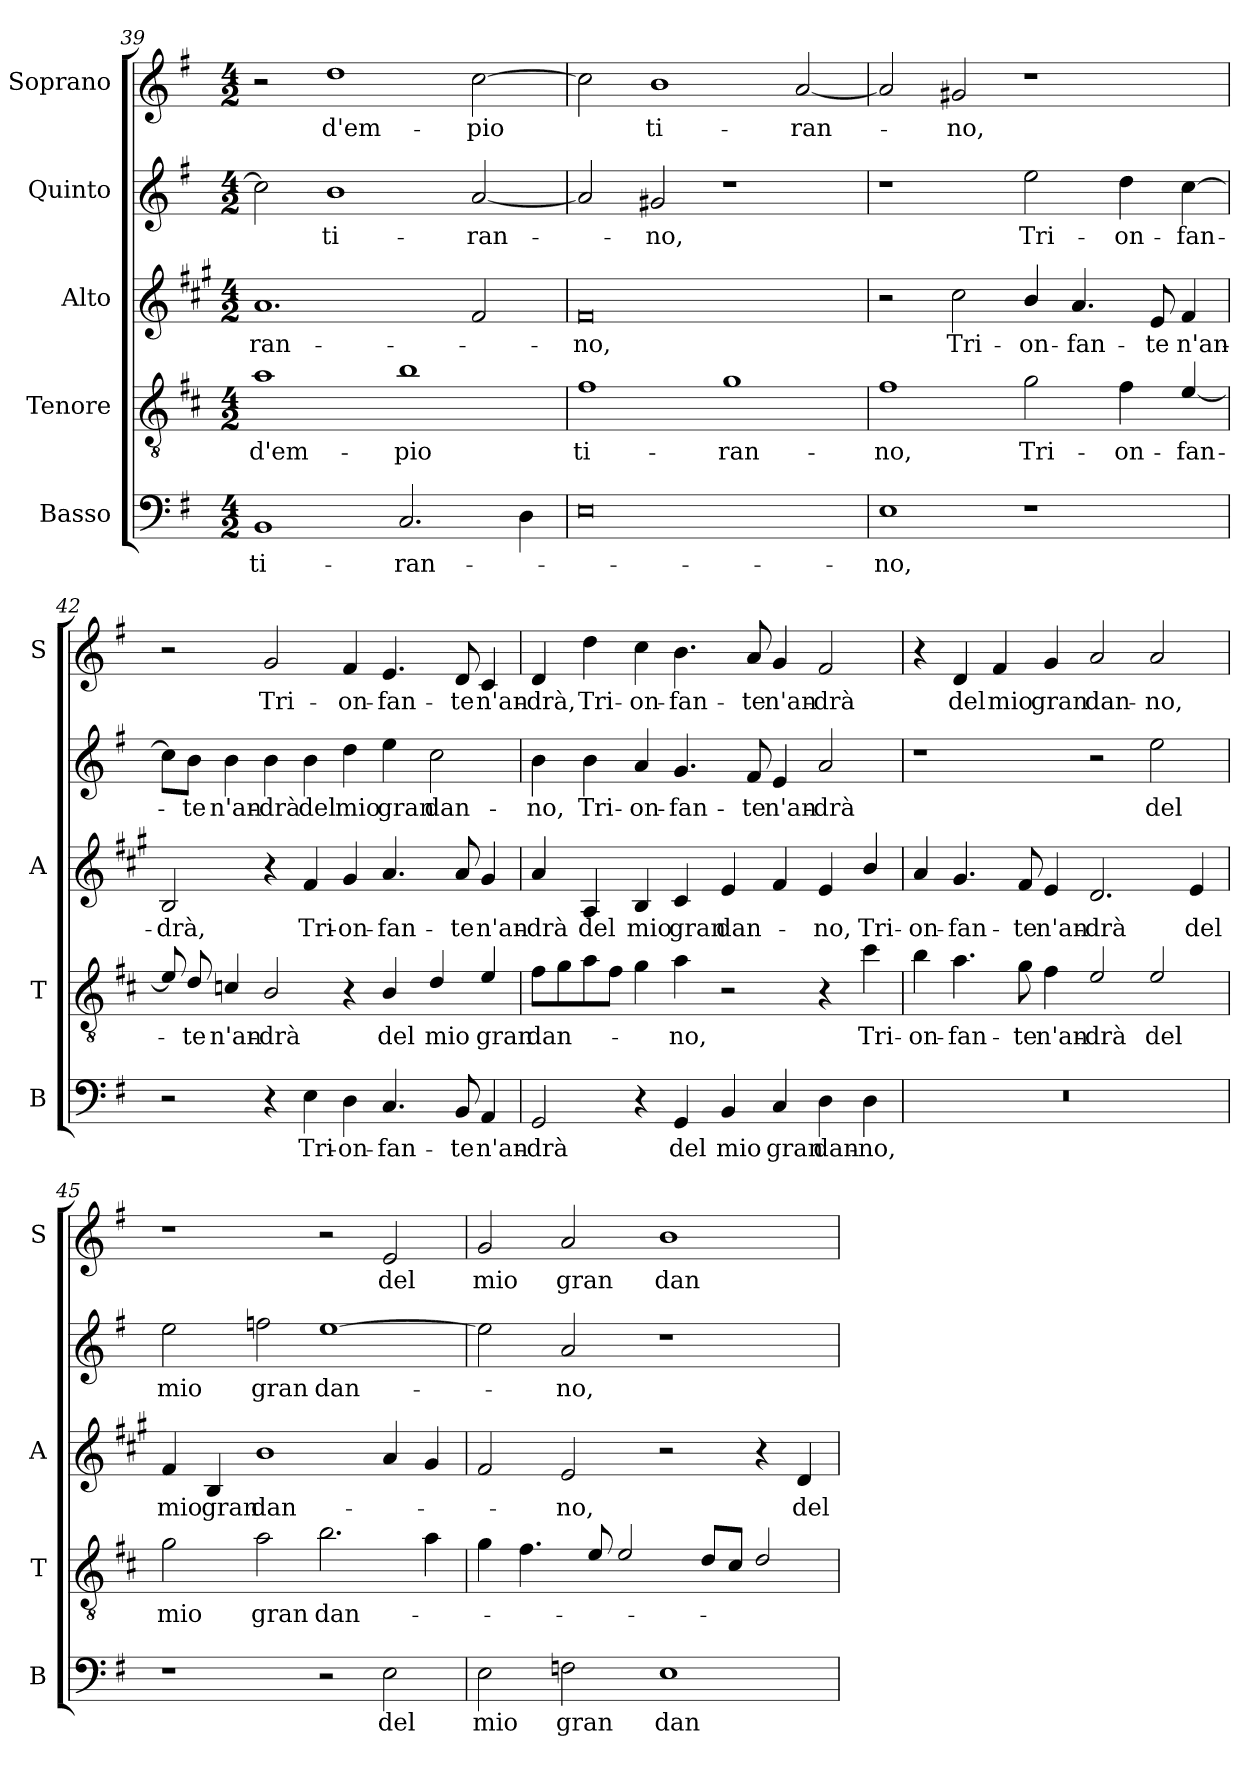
**kern	**text	**kern	**text	**kern	**text	**kern	**text	**kern	**text
*part5	*part5	*part4	*part4	*part3	*part3	*part2	*part2	*part1	*part1
*staff5	*staff5	*staff4	*staff4	*staff3	*staff3	*staff2	*staff2	*staff1	*staff1
*I"Basso	*	*I"Tenore	*	*I"Alto	*	*I"Quinto	*	*I"Soprano	*
*I'B	*	*I'T	*	*I'A	*	*	*	*I'S	*
!!LO:LB:g=z
*clefF4	*	*clefGv2	*	*clefG2	*	*clefG2	*	*clefG2	*
*	*	*ITrd4c7	*	*ITrd1c2	*	*	*	*	*
*k[f#]	*	*k[f#]	*	*k[f#]	*	*k[f#]	*	*k[f#]	*
*G:	*	*G:	*	*G:	*	*G:	*	*G:	*
*M4/2	*	*M4/2	*	*M4/2	*	*M4/2	*	*M4/2	*
=39	=39	=39	=39	=39	=39	=39	=39	=39	=39
!	!LO:LY:b	!	!LO:LY:b	!	!LO:LY:b	!	!	!	!
1BB	ti-	1d	d'em-	1.g	-ran-	2cc\]	.	2r	.
!	!	!	!	!	!	!	!LO:LY:b	!	!LO:LY:b
.	.	.	.	.	.	1b	ti-	1dd	d'em-
!	!LO:LY:b	!	!LO:LY:b	!	!	!	!	!	!
2.C/	-ran-	1e	-pio	.	.	.	.	.	.
!	!	!	!	!	!	!	!LO:LY:b	!	!LO:LY:b
.	.	.	.	2e/	.	[2a/	-ran-	[2cc\	-pio
4D\	.	.	.	.	.	.	.	.	.
=40	=40	=40	=40	=40	=40	=40	=40	=40	=40
!	!	!	!LO:LY:b	!	!LO:LY:b	!	!	!	!
0E	.	1B	ti-	0e	-no,	2a/]	.	2cc\]	.
!	!	!	!	!	!	!	!LO:LY:b	!	!LO:LY:b
.	.	.	.	.	.	2g#X/	-no,	1b	ti-
!	!	!	!LO:LY:b	!	!	!	!	!	!
.	.	1c	-ran-	.	.	1r	.	.	.
!	!	!	!	!	!	!	!	!	!LO:LY:b
.	.	.	.	.	.	.	.	[2a/	-ran-
=41	=41	=41	=41	=41	=41	=41	=41	=41	=41
!	!LO:LY:b	!	!LO:LY:b	!	!	!	!	!	!
1E	-no,	1B	-no,	2r	.	1r	.	2a/]	.
!	!	!	!	!	!LO:LY:b	!	!	!	!LO:LY:b
.	.	.	.	2b\	Tri-	.	.	2g#X/	-no,
!	!	!	!LO:LY:b	!	!LO:LY:b	!	!LO:LY:b	!	!
1r	.	2c\	Tri-	4a/	-on-	2ee\	Tri-	1r	.
!	!	!	!	!	!LO:LY:b	!	!	!	!
.	.	.	.	4.g/	-fan-	.	.	.	.
!	!	!	!LO:LY:b	!	!	!	!LO:LY:b	!	!
.	.	4B\	-on-	.	.	4dd\	-on-	.	.
!	!	!	!	!	!LO:LY:b	!	!	!	!
.	.	.	.	8d/	-te	.	.	.	.
!	!	!	!LO:LY:b	!	!LO:LY:b	!	!LO:LY:b	!	!
.	.	[4A/	-fan-	4e/	n'an-	[4cc\	-fan-	.	.
=42	=42	=42	=42	=42	=42	=42	=42	=42	=42
!	!	!	!	!	!LO:LY:b	!	!	!	!
2r	.	8A/]	.	2A/	-drà,	8cc\L]	.	2r	.
!	!	!	!LO:LY:b	!	!	!	!LO:LY:b	!	!
.	.	8G/	-te	.	.	8b\J	-te	.	.
!	!	!	!LO:LY:b	!	!	!	!LO:LY:b	!	!
.	.	4Fn/	n'an-	.	.	4b\	n'an-	.	.
!	!	!	!LO:LY:b	!	!	!	!LO:LY:b	!	!LO:LY:b
4r	.	2E/	-drà	4r	.	4b\	-drà	2g/	Tri-
!	!LO:LY:b	!	!	!	!LO:LY:b	!	!LO:LY:b	!	!
4E\	Tri-	.	.	4e/	Tri-	4b\	del	.	.
!	!LO:LY:b	!	!	!	!LO:LY:b	!	!LO:LY:b	!	!LO:LY:b
4D\	-on-	4r	.	4f#/	-on-	4dd\	mio	4f#/	-on-
!	!LO:LY:b	!	!LO:LY:b	!	!LO:LY:b	!	!LO:LY:b	!	!LO:LY:b
4.C/	-fan-	4E/	del	4.g/	-fan-	4ee\	gran	4.e/	-fan-
!	!	!	!LO:LY:b	!	!	!	!LO:LY:b	!	!
.	.	4G/	mio	.	.	2cc\	dan-	.	.
!	!LO:LY:b	!	!	!	!LO:LY:b	!	!	!	!LO:LY:b
8BB/	-te	.	.	8g/	-te	.	.	8d/	-te
!	!LO:LY:b	!	!LO:LY:b	!	!LO:LY:b	!	!	!	!LO:LY:b
4AA/	n'an-	4A/	gran	4f#/	n'an-	.	.	4c/	n'an-
!!LO:LB:g=z
=43	=43	=43	=43	=43	=43	=43	=43	=43	=43
!	!LO:LY:b	!	!LO:LY:b	!	!LO:LY:b	!	!LO:LY:b	!	!LO:LY:b
2GG/	-drà	8B\L	dan-	4g/	-drà	4b\	-no,	4d/	-drà,
.	.	8c\	.	.	.	.	.	.	.
!	!	!	!	!	!LO:LY:b	!	!LO:LY:b	!	!LO:LY:b
.	.	8d\	.	4G/	del	4b\	Tri-	4dd\	Tri-
.	.	8B\J	.	.	.	.	.	.	.
!	!	!	!	!	!LO:LY:b	!	!LO:LY:b	!	!LO:LY:b
4r	.	4c\	.	4A/	mio	4a/	-on-	4cc\	-on-
!	!LO:LY:b	!	!LO:LY:b	!	!LO:LY:b	!	!LO:LY:b	!	!LO:LY:b
4GG/	del	4d\	-no,	4B/	gran	4.g/	-fan-	4.b\	-fan-
!	!LO:LY:b	!	!	!	!LO:LY:b	!	!	!	!
4BB/	mio	2r	.	4d/	dan-	.	.	.	.
!	!	!	!	!	!	!	!LO:LY:b	!	!LO:LY:b
.	.	.	.	.	.	8f#/	-te	8a/	-te
!	!LO:LY:b	!	!	!	!	!	!LO:LY:b	!	!LO:LY:b
4C/	gran	.	.	4e/	.	4e/	n'an-	4g/	n'an-
!	!LO:LY:b	!	!	!	!LO:LY:b	!	!LO:LY:b	!	!LO:LY:b
4D\	dan-	4r	.	4d/	-no,	2a/	-drà	2f#/	-drà
!	!LO:LY:b	!	!LO:LY:b	!	!LO:LY:b	!	!	!	!
4D\	-no,	4f#\	Tri-	4a/	Tri-	.	.	.	.
=44	=44	=44	=44	=44	=44	=44	=44	=44	=44
!	!	!	!LO:LY:b	!	!LO:LY:b	!	!	!	!
0r	.	4e\	-on-	4g/	-on-	1r	.	4r	.
!	!	!	!LO:LY:b	!	!LO:LY:b	!	!	!	!LO:LY:b
.	.	4.d\	-fan-	4.f#/	-fan-	.	.	4d/	del
!	!	!	!	!	!	!	!	!	!LO:LY:b
.	.	.	.	.	.	.	.	4f#/	mio
!	!	!	!LO:LY:b	!	!LO:LY:b	!	!	!	!
.	.	8c\	-te	8e/	-te	.	.	.	.
!	!	!	!LO:LY:b	!	!LO:LY:b	!	!	!	!LO:LY:b
.	.	4B\	n'an-	4d/	n'an-	.	.	4g/	gran
!	!	!	!LO:LY:b	!	!LO:LY:b	!	!	!	!LO:LY:b
.	.	2A/	-drà	2.c/	-drà	2r	.	2a/	dan-
!	!	!	!LO:LY:b	!	!	!	!LO:LY:b	!	!LO:LY:b
.	.	2A/	del	.	.	2ee\	del	2a/	-no,
!	!	!	!	!	!LO:LY:b	!	!	!	!
.	.	.	.	4d/	del	.	.	.	.
=45	=45	=45	=45	=45	=45	=45	=45	=45	=45
!	!	!	!LO:LY:b	!	!LO:LY:b	!	!LO:LY:b	!	!
1r	.	2c\	mio	4e/	mio	2ee\	mio	1r	.
!	!	!	!	!	!LO:LY:b	!	!	!	!
.	.	.	.	4A/	gran	.	.	.	.
!	!	!	!LO:LY:b	!	!LO:LY:b	!	!LO:LY:b	!	!
.	.	2d\	gran	1a	dan-	2ffn\	gran	.	.
!	!	!	!LO:LY:b	!	!	!	!LO:LY:b	!	!
2r	.	2.e\	dan-	.	.	[1ee	dan-	2r	.
!	!LO:LY:b	!	!	!	!	!	!	!	!LO:LY:b
2E\	del	.	.	4g/	.	.	.	2e/	del
.	.	4d\	.	4f#/	.	.	.	.	.
=46	=46	=46	=46	=46	=46	=46	=46	=46	=46
!	!LO:LY:b	!	!	!	!	!	!	!	!LO:LY:b
2E\	mio	4c\	.	2e/	.	2ee\]	.	2g/	mio
.	.	4.B\	.	.	.	.	.	.	.
!	!LO:LY:b	!	!	!	!LO:LY:b	!	!LO:LY:b	!	!LO:LY:b
2Fn\	gran	.	.	2d/	-no,	2a/	-no,	2a/	gran
.	.	8A/	.	.	.	.	.	.	.
.	.	2A/	.	.	.	.	.	.	.
!	!LO:LY:b	!	!	!	!	!	!	!	!LO:LY:b
1E	dan-	.	.	2r	.	1r	.	1b	dan-
.	.	8G/L	.	.	.	.	.	.	.
.	.	8F#/J	.	.	.	.	.	.	.
.	.	2G/	.	4r	.	.	.	.	.
!	!	!	!	!	!LO:LY:b	!	!	!	!
.	.	.	.	4c/	del	.	.	.	.
=	=	=	=	=	=	=	=	=	=
*-	*-	*-	*-	*-	*-	*-	*-	*-	*-
